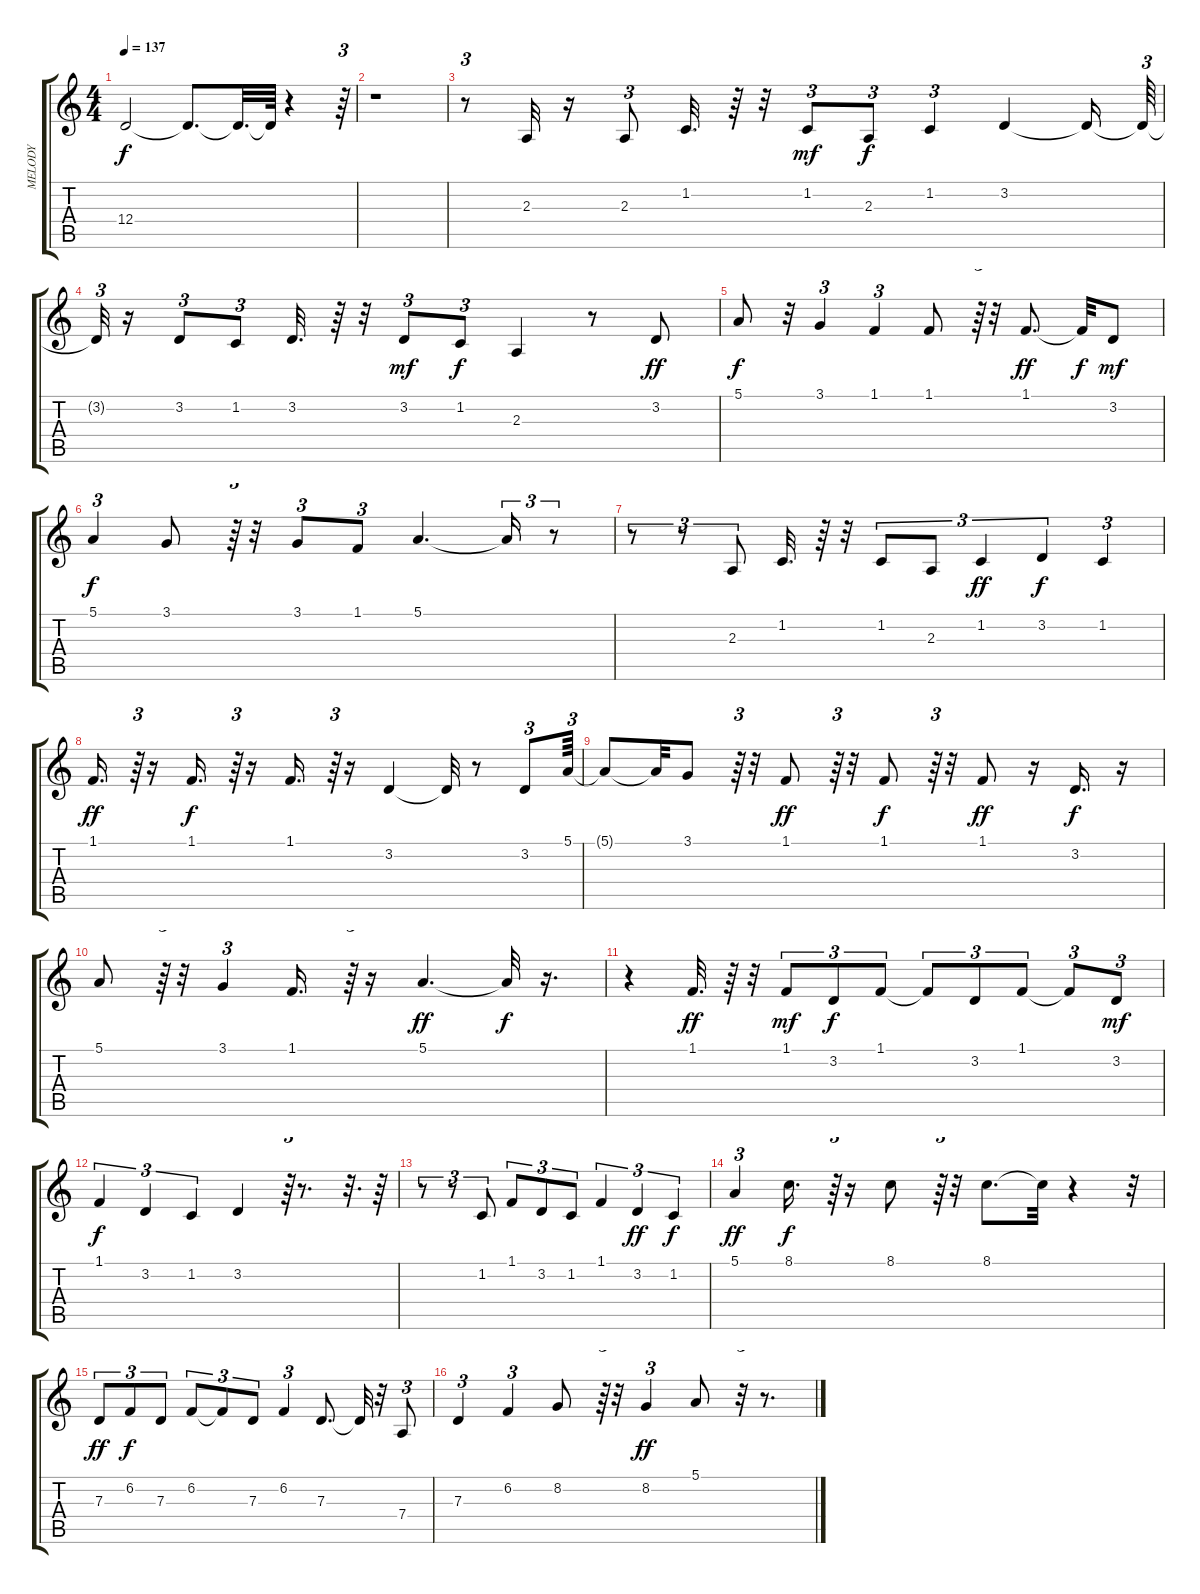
\track ("MELODY" "MELODY") {instrument harmonica}
\staff {score tabs}
\tuning (E4 B3 G3 D3 A2 E2) {hide}
\ts (4 4)
\tempo 137
\clef g2
\ks c
12.4{t}.2{dy f} 12.4{t}.8{d} 12.4{t}.32{d} 12.4{t}.64 r.4 r.64{tu (3 2)} |
r.1 |
r.8{tu (3 2)} 2.3.32 r.16 2.3.8{tu (3 2)} 1.2.32{d} r.64 r.32 1.2.8{tu (3 2) dy mf} 2.3.8{tu (3 2) dy f} 1.2.4{tu (3 2)} 3.2.4 3.2{t}.16 3.2{t}.64{tu (3 2)} |
3.2{t}.32{tu (3 2)} r.16 3.2.8{tu (3 2)} 1.2.8{tu (3 2)} 3.2.32{d} r.64 r.32 3.2.8{tu (3 2) dy mf} 1.2.8{tu (3 2) dy f} 2.3.4 r.8 3.2.8{dy ff} |
5.1.8{dy f} r.32 3.1.4{tu (3 2)} 1.1.4{tu (3 2)} 1.1.8 r.64{tu (3 2)} r.32 1.1.8{d dy ff} 1.1{t}.32{dy f} 3.2.8{dy mf} |
5.1.4{tu (3 2) dy f} 3.1.8 r.64{tu (3 2)} r.32 3.1.8{tu (3 2)} 1.1.8{tu (3 2)} 5.1.4{d} 5.1{t}.16{tu (3 2)} r.8{tu (3 2)} |
r.8{tu (3 2)} r.8{tu (3 2)} 2.3.8{tu (3 2)} 1.2.32{d} r.64 r.32 1.2.8{tu (3 2)} 2.3.8{tu (3 2)} 1.2.4{tu (3 2) dy ff} 3.2.4{tu (3 2) dy f} 1.2.4{tu (3 2)} |
1.1.16{d dy ff} r.64{tu (3 2)} r.16 1.1.16{d dy f} r.64{tu (3 2)} r.16 1.1.16{d} r.64{tu (3 2)} r.16 3.2.4 3.2{t}.32 r.8 3.2.8{tu (3 2)} 5.1.64{tu (3 2)} |
5.1{t}.8 5.1{t}.32 3.1.8 r.64{tu (3 2)} r.32 1.1.8{dy ff} r.64{tu (3 2)} r.32 1.1.8{dy f} r.64{tu (3 2)} r.32 1.1.8{dy ff} r.16 3.2.16{d dy f} r.16 |
5.1.8 r.64{tu (3 2)} r.32 3.1.4{tu (3 2)} 1.1.16{d} r.64{tu (3 2)} r.16 5.1.4{d dy ff} 5.1{t}.32{dy f} r.16{d} |
r.4 1.1.32{d dy ff} r.64 r.32 1.1.8{tu (3 2) dy mf} 3.2.8{tu (3 2) dy f} 1.1.8{tu (3 2)} 1.1{t}.8{tu (3 2)} 3.2.8{tu (3 2)} 1.1.8{tu (3 2)} 1.1{t}.8{tu (3 2)} 3.2.8{tu (3 2) dy mf} |
1.1.4{tu (3 2) dy f} 3.2.4{tu (3 2)} 1.2.4{tu (3 2)} 3.2.4 r.64{tu (3 2)} r.8{d} r.32{d} r.64 |
r.8{tu (3 2)} r.8{tu (3 2)} 1.2.8{tu (3 2)} 1.1.8{tu (3 2)} 3.2.8{tu (3 2)} 1.2.8{tu (3 2)} 1.1.4{tu (3 2)} 3.2.4{tu (3 2) dy ff} 1.2.4{tu (3 2) dy f} |
5.1.4{tu (3 2) dy ff} 8.1.16{d dy f} r.64{tu (3 2)} r.16 8.1.8 r.64{tu (3 2)} r.32 8.1.8{d} 8.1{t}.32 r.4 r.32 |
7.3.8{tu (3 2) dy ff} 6.2.8{tu (3 2) dy f} 7.3.8{tu (3 2)} 6.2.8{tu (3 2)} 6.2{t}.8{tu (3 2)} 7.3.8{tu (3 2)} 6.2.4{tu (3 2)} 7.3.8{d} 7.3{t}.32 r.32 7.4.8{tu (3 2)} |
7.3.4{tu (3 2)} 6.2.4{tu (3 2)} 8.2.8 r.64{tu (3 2)} r.32 8.2.4{tu (3 2) dy ff} 5.1.8 r.32{tu (3 2)} r.8{d}
